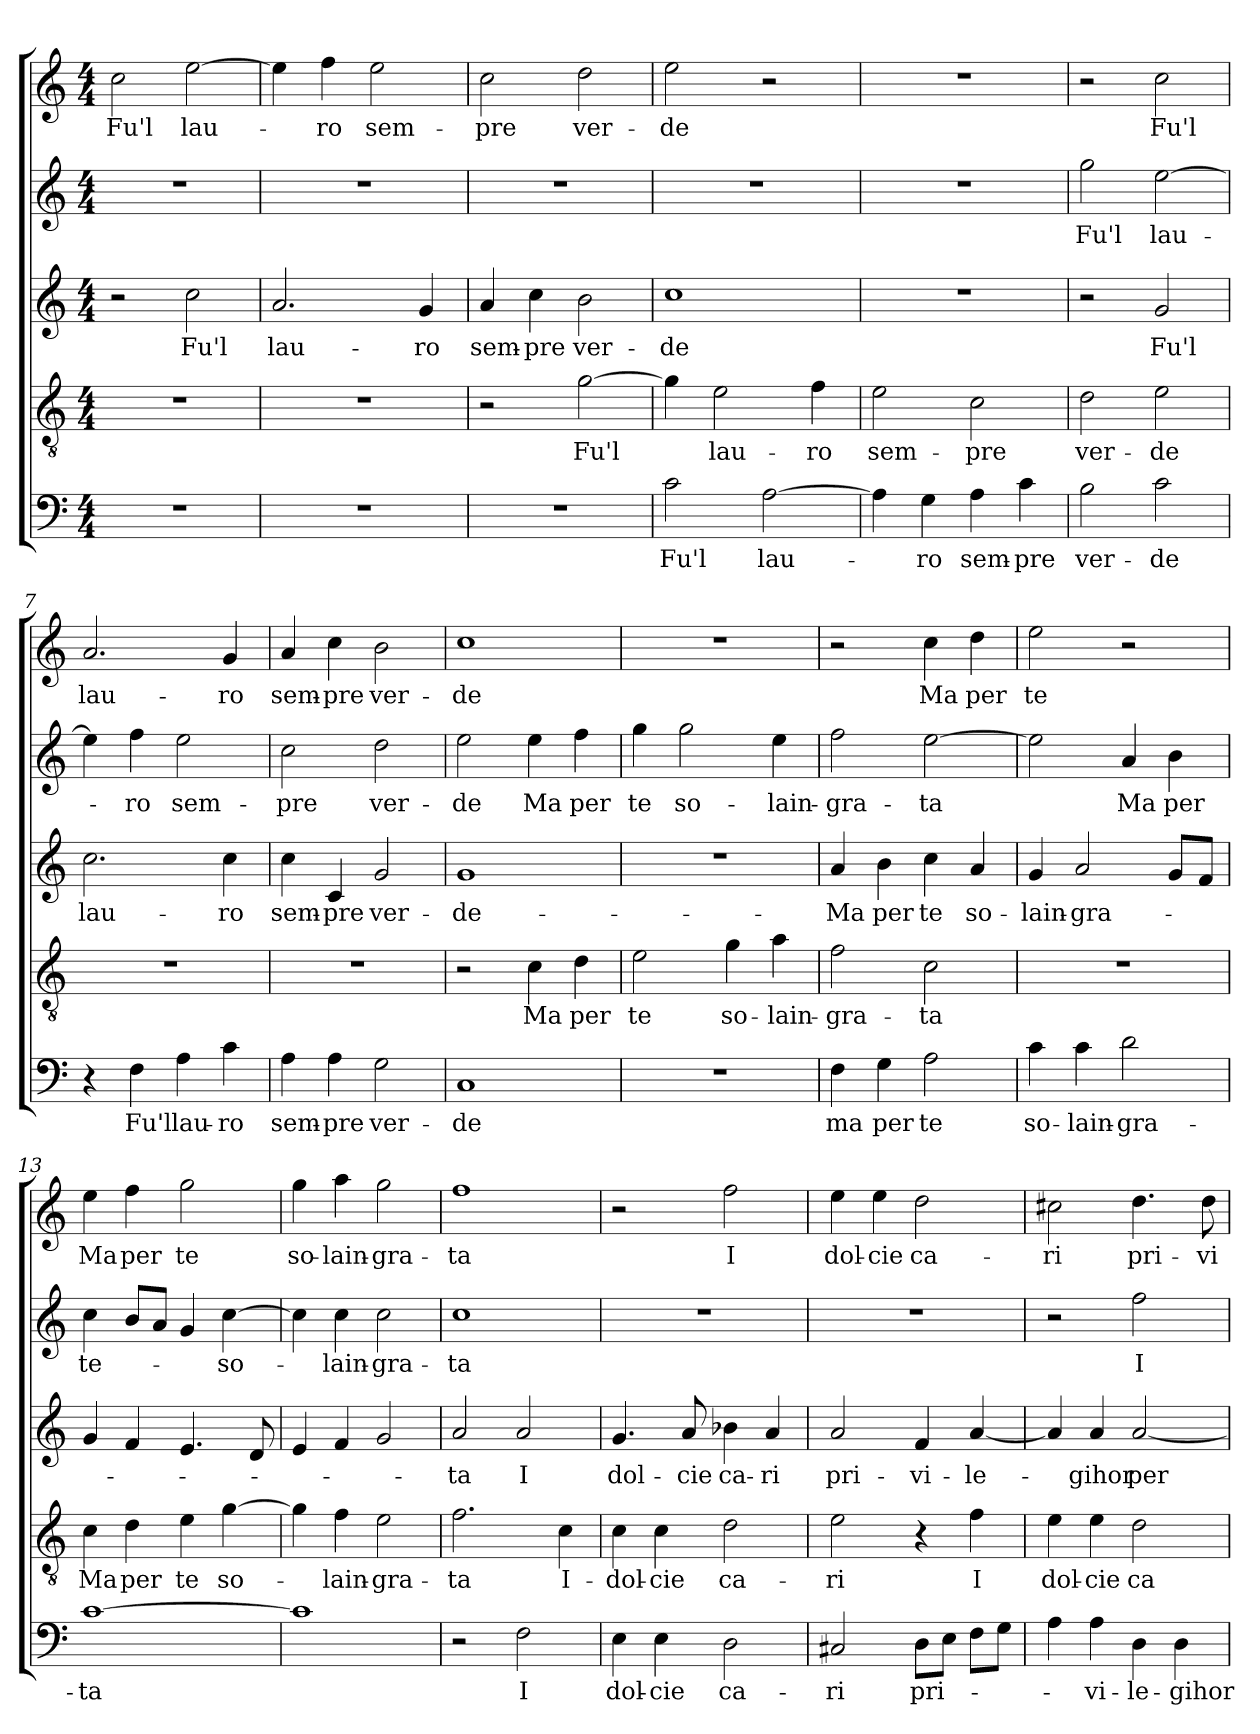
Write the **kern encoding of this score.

**kern	**text	**kern	**text	**kern	**text	**kern	**text	**kern	**text
*part5	*part5	*part4	*part4	*part3	*part3	*part2	*part2	*part1	*part1
*staff5	*staff5	*staff4	*staff4	*staff3	*staff3	*staff2	*staff2	*staff1	*staff1
*clefF4	*	*clefGv2	*	*clefG2	*	*clefG2	*	*clefG2	*
*k[]	*	*k[]	*	*k[]	*	*k[]	*	*k[]	*
*M4/4	*	*M4/4	*	*M4/4	*	*M4/4	*	*M4/4	*
=1	=1	=1	=1	=1	=1	=1	=1	=1	=1
1r	.	1r	.	2r	.	1r	.	2cc\	Fu'l
.	.	.	.	2cc\	Fu'l	.	.	[2ee\	lau-
=2	=2	=2	=2	=2	=2	=2	=2	=2	=2
1r	.	1r	.	2.a/	lau-	1r	.	4ee\]	.
.	.	.	.	.	.	.	.	4ff\	ro
.	.	.	.	.	.	.	.	2ee\	sem-
.	.	.	.	4g/	ro	.	.	.	.
=3	=3	=3	=3	=3	=3	=3	=3	=3	=3
1r	.	2r	.	4a/	sem-	1r	.	2cc\	pre
.	.	.	.	4cc\	pre	.	.	.	.
.	.	[2g\	Fu'l	2b\	ver-	.	.	2dd\	ver-
=4	=4	=4	=4	=4	=4	=4	=4	=4	=4
2c\	Fu'l	4g\]	.	1cc\	de	1r	.	2ee\	de
.	.	2e\	lau-	.	.	.	.	.	.
[2A\	lau-	.	.	.	.	.	.	2r	.
.	.	4f\	ro	.	.	.	.	.	.
=5	=5	=5	=5	=5	=5	=5	=5	=5	=5
4A\]	.	2e\	sem-	1r	.	1r	.	1r	.
4G\	ro	.	.	.	.	.	.	.	.
4A\	sem-	2c\	pre	.	.	.	.	.	.
4c\	pre	.	.	.	.	.	.	.	.
=6	=6	=6	=6	=6	=6	=6	=6	=6	=6
2B\	ver-	2d\	ver-	2r	.	2gg\	Fu'l	2r	.
2c\	de	2e\	de	2g/	Fu'l	[2ee\	lau-	2cc\	Fu'l
=7	=7	=7	=7	=7	=7	=7	=7	=7	=7
4r	.	1r	.	2.cc\	lau-	4ee\]	.	2.a/	lau-
4F\	Fu'l	.	.	.	.	4ff\	ro	.	.
4A\	lau-	.	.	.	.	2ee\	sem-	.	.
4c\	ro	.	.	4cc\	ro	.	.	4g/	ro
=8	=8	=8	=8	=8	=8	=8	=8	=8	=8
4A\	sem-	1r	.	4cc\	sem-	2cc\	pre	4a/	sem-
4A\	pre	.	.	4c/	pre	.	.	4cc\	pre
2G\	ver-	.	.	2g/	ver-	2dd\	ver-	2b\	ver-
=9	=9	=9	=9	=9	=9	=9	=9	=9	=9
1C/	de	2r	.	1g/	de-	2ee\	de	1cc\	de
.	.	4c\	Ma	.	.	4ee\	Ma	.	.
.	.	4d\	per	.	.	4ff\	per	.	.
=10	=10	=10	=10	=10	=10	=10	=10	=10	=10
1r	.	2e\	te	1r	.	4gg\	te	1r	.
.	.	.	.	.	.	2gg\	so-	.	.
.	.	4g\	so-	.	.	.	.	.	.
.	.	4a\	lain-	.	.	4ee\	lain-	.	.
=11	=11	=11	=11	=11	=11	=11	=11	=11	=11
4F\	ma	2f\	gra-	4a/	Ma	2ff\	gra-	2r	.
4G\	per	.	.	4b\	per	.	.	.	.
2A\	te	2c\	ta	4cc\	te	[2ee\	ta	4cc\	Ma
.	.	.	.	4a/	so-	.	.	4dd\	per
=12	=12	=12	=12	=12	=12	=12	=12	=12	=12
4c\	so-	1r	.	4g/	lain-	2ee\]	.	2ee\	te
4c\	lain-	.	.	2a/	gra-	.	.	.	.
2d\	gra-	.	.	.	.	4a/	Ma	2r	.
.	.	.	.	8g/L	.	4b\	per	.	.
.	.	.	.	8f/J	.	.	.	.	.
=13	=13	=13	=13	=13	=13	=13	=13	=13	=13
[1c\	ta	4c\	Ma	4g/	.	4cc\	te-	4ee\	Ma
.	.	4d\	per	4f/	.	8b/L	.	4ff\	per
.	.	.	.	.	.	8a/J	.	.	.
.	.	4e\	te	4.e/	.	4g/	.	2gg\	te
.	.	[4g\	so-	.	.	[4cc\	so-	.	.
.	.	.	.	8d/	.	.	.	.	.
=14	=14	=14	=14	=14	=14	=14	=14	=14	=14
1c\]	.	4g\]	.	4e/	.	4cc\]	.	4gg\	so-
.	.	4f\	lain-	4f/	.	4cc\	lain-	4aa\	lain-
.	.	2e\	gra-	2g/	.	2cc\	gra-	2gg\	gra-
=15	=15	=15	=15	=15	=15	=15	=15	=15	=15
2r	.	2.f\	ta	2a/	ta	1cc\	ta	1ff\	ta
2F\	I	.	.	2a/	I	.	.	.	.
.	.	4c\	I-	.	.	.	.	.	.
=16	=16	=16	=16	=16	=16	=16	=16	=16	=16
4E\	dol-	4c\	dol-	4.g/	dol-	1r	.	2r	.
4E\	cie	4c\	cie	.	.	.	.	.	.
.	.	.	.	8a/	cie	.	.	.	.
2D\	ca-	2d\	ca-	4b-X\	ca-	.	.	2ff\	I
.	.	.	.	4a/	ri	.	.	.	.
=17	=17	=17	=17	=17	=17	=17	=17	=17	=17
2C#X/	ri	2e\	ri	2a/	pri-	1r	.	4ee\	dol-
.	.	.	.	.	.	.	.	4ee\	cie
8D\L	pri-	4r	.	4f/	vi-	.	.	2dd\	ca-
8E\J	.	.	.	.	.	.	.	.	.
8F\L	.	4f\	I	[4a/	le-	.	.	.	.
8G\J	.	.	.	.	.	.	.	.	.
=18	=18	=18	=18	=18	=18	=18	=18	=18	=18
4A\	.	4e\	dol-	4a/]	.	2r	.	2cc#X\	ri
4A\	vi-	4e\	cie	4a/	gihor	.	.	.	.
4D\	le-	2d\	ca-	[2a/	per-	2ff\	I	4.dd\	pri-
4D\	gihor	.	.	.	.	.	.	.	.
.	.	.	.	.	.	.	.	8dd\	vi-
=	=	=	=	=	=	=	=	=	=
*-	*-	*-	*-	*-	*-	*-	*-	*-	*-
